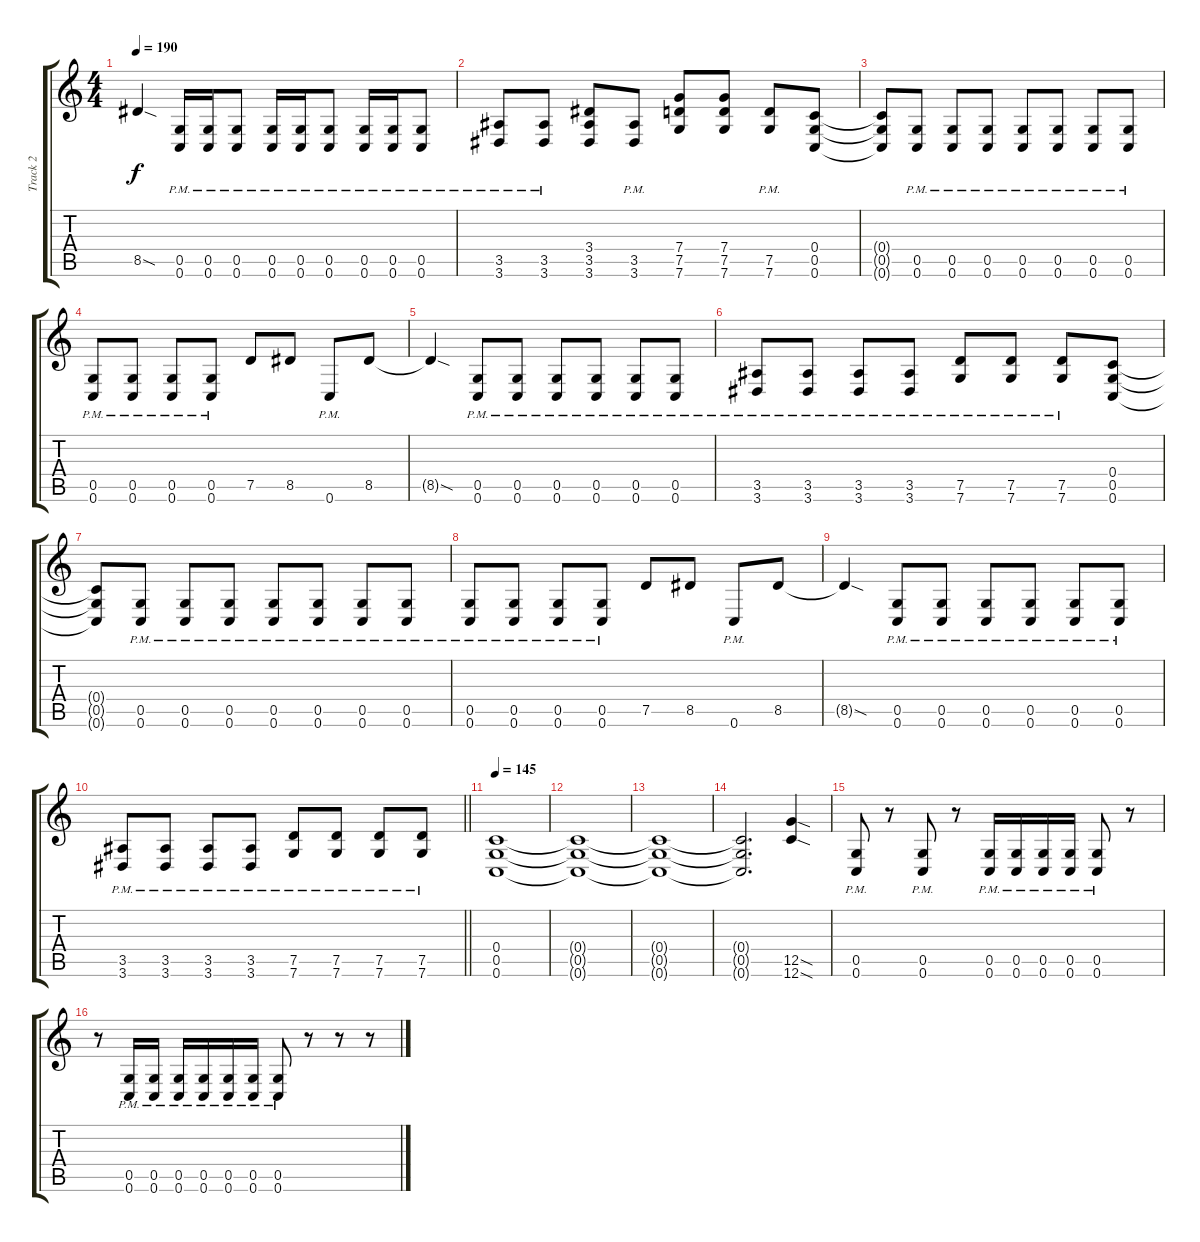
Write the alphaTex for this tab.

\track ("Track 2" "Track 2") {instrument distortionguitar}
\staff {score tabs}
\tuning (D4 A3 F3 C3 G2 C2) {hide}
\ts (4 4)
\tempo 190
\clef g2
\ks c
8.5{sod t}.4{dy f} (0.5{pm} 0.6{pm}).16 (0.5{pm} 0.6{pm}).16 (0.5{pm} 0.6{pm}).8 (0.5{pm} 0.6{pm}).16 (0.5{pm} 0.6{pm}).16 (0.5{pm} 0.6{pm}).8 (0.5{pm} 0.6{pm}).16 (0.5{pm} 0.6{pm}).16 (0.5{pm} 0.6{pm}).8 |
(3.5{pm} 3.6{pm}).8 (3.5{pm} 3.6{pm}).8 (3.4 3.5 3.6).8 (3.5{pm} 3.6{pm}).8 (7.4 7.5 7.6).8 (7.4 7.5 7.6).8 (7.5{pm} 7.6{pm}).8 (0.4 0.5 0.6).8 |
(0.4{t} 0.5{t} 0.6{t}).8 (0.5{pm} 0.6{pm}).8 (0.5{pm} 0.6{pm}).8 (0.5{pm} 0.6{pm}).8 (0.5{pm} 0.6{pm}).8 (0.5{pm} 0.6{pm}).8 (0.5{pm} 0.6{pm}).8 (0.5{pm} 0.6{pm}).8 |
(0.5{pm} 0.6{pm}).8 (0.5{pm} 0.6{pm}).8 (0.5{pm} 0.6{pm}).8 (0.5{pm} 0.6{pm}).8 7.5.8 8.5.8 0.6{pm}.8 8.5.8 |
8.5{sod t}.4 (0.5{pm} 0.6{pm}).8 (0.5{pm} 0.6{pm}).8 (0.5{pm} 0.6{pm}).8 (0.5{pm} 0.6{pm}).8 (0.5{pm} 0.6{pm}).8 (0.5{pm} 0.6{pm}).8 |
(3.5{pm} 3.6{pm}).8 (3.5{pm} 3.6{pm}).8 (3.5{pm} 3.6{pm}).8 (3.5{pm} 3.6{pm}).8 (7.5{pm} 7.6{pm}).8 (7.5{pm} 7.6{pm}).8 (7.5{pm} 7.6{pm}).8 (0.4 0.5 0.6).8 |
(0.4{t} 0.5{t} 0.6{t}).8 (0.5{pm} 0.6{pm}).8 (0.5{pm} 0.6{pm}).8 (0.5{pm} 0.6{pm}).8 (0.5{pm} 0.6{pm}).8 (0.5{pm} 0.6{pm}).8 (0.5{pm} 0.6{pm}).8 (0.5{pm} 0.6{pm}).8 |
(0.5{pm} 0.6{pm}).8 (0.5{pm} 0.6{pm}).8 (0.5{pm} 0.6{pm}).8 (0.5{pm} 0.6{pm}).8 7.5.8 8.5.8 0.6{pm}.8 8.5.8 |
8.5{sod t}.4 (0.5{pm} 0.6{pm}).8 (0.5{pm} 0.6{pm}).8 (0.5{pm} 0.6{pm}).8 (0.5{pm} 0.6{pm}).8 (0.5{pm} 0.6{pm}).8 (0.5{pm} 0.6{pm}).8 |
\barLineRight lightlight
(3.5{pm} 3.6{pm}).8 (3.5{pm} 3.6{pm}).8 (3.5{pm} 3.6{pm}).8 (3.5{pm} 3.6{pm}).8 (7.5{pm} 7.6{pm}).8 (7.5{pm} 7.6{pm}).8 (7.5{pm} 7.6{pm}).8 (7.5{pm} 7.6{pm}).8 |
\section ("" "")
\tempo 145
(0.4 0.5 0.6).1 |
(0.4{t} 0.5{t} 0.6{t}).1 |
(0.4{t} 0.5{t} 0.6{t}).1 |
(0.4{t} 0.5{t} 0.6{t}).2{d} (12.5{sod} 12.6{sod}).4 |
(0.5{pm} 0.6{pm}).8 r.8 (0.5{pm} 0.6{pm}).8 r.8 (0.5{pm} 0.6{pm}).16 (0.5{pm} 0.6{pm}).16 (0.5{pm} 0.6{pm}).16 (0.5{pm} 0.6{pm}).16 (0.5{pm} 0.6{pm}).8 r.8 |
r.8 (0.5{pm} 0.6{pm}).16 (0.5{pm} 0.6{pm}).16 (0.5{pm} 0.6{pm}).16 (0.5{pm} 0.6{pm}).16 (0.5{pm} 0.6{pm}).16 (0.5{pm} 0.6{pm}).16 (0.5{pm} 0.6{pm}).8 r.8 r.8 r.8
